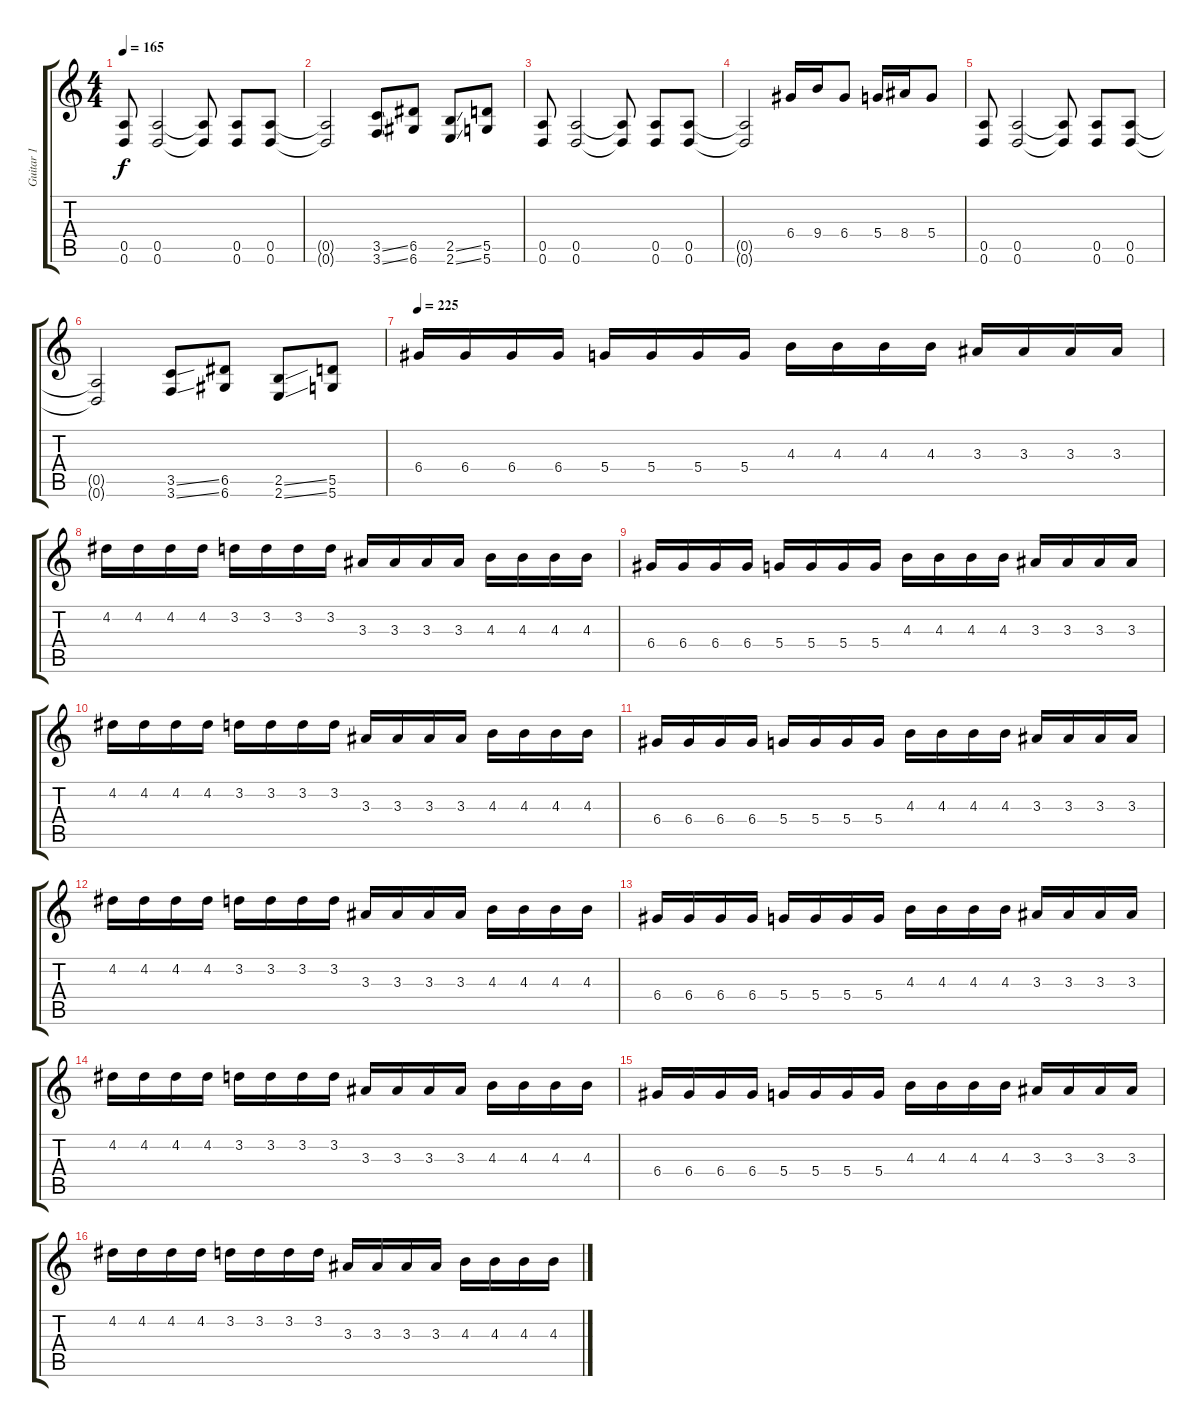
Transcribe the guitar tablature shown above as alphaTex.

\track ("Guitar 1" "Guitar 1") {instrument distortionguitar}
\staff {score tabs}
\tuning (E4 B3 G3 D3 A2 D2) {hide}
\ts (4 4)
\tempo 165
\clef g2
\ks c
(0.5 0.6).8{dy f} (0.5 0.6).2 (0.5{t} 0.6{t}).8 (0.5 0.6).8 (0.5 0.6).8 |
(0.5{t} 0.6{t}).2 (3.5{ss} 3.6{ss}).8 (6.5 6.6).8 (2.5{ss} 2.6{ss}).8 (5.5 5.6).8 |
(0.5 0.6).8 (0.5 0.6).2 (0.5{t} 0.6{t}).8 (0.5 0.6).8 (0.5 0.6).8 |
(0.5{t} 0.6{t}).2 6.4.16 9.4.16 6.4.8 5.4.16 8.4.16 5.4.8 |
(0.5 0.6).8 (0.5 0.6).2 (0.5{t} 0.6{t}).8 (0.5 0.6).8 (0.5 0.6).8 |
(0.5{t} 0.6{t}).2 (3.5{ss} 3.6{ss}).8 (6.5 6.6).8 (2.5{ss} 2.6{ss}).8 (5.5 5.6).8 |
\tempo 225
6.4.16 6.4.16 6.4.16 6.4.16 5.4.16 5.4.16 5.4.16 5.4.16 4.3.16 4.3.16 4.3.16 4.3.16 3.3.16 3.3.16 3.3.16 3.3.16 |
4.2.16 4.2.16 4.2.16 4.2.16 3.2.16 3.2.16 3.2.16 3.2.16 3.3.16 3.3.16 3.3.16 3.3.16 4.3.16 4.3.16 4.3.16 4.3.16 |
6.4.16 6.4.16 6.4.16 6.4.16 5.4.16 5.4.16 5.4.16 5.4.16 4.3.16 4.3.16 4.3.16 4.3.16 3.3.16 3.3.16 3.3.16 3.3.16 |
4.2.16 4.2.16 4.2.16 4.2.16 3.2.16 3.2.16 3.2.16 3.2.16 3.3.16 3.3.16 3.3.16 3.3.16 4.3.16 4.3.16 4.3.16 4.3.16 |
6.4.16 6.4.16 6.4.16 6.4.16 5.4.16 5.4.16 5.4.16 5.4.16 4.3.16 4.3.16 4.3.16 4.3.16 3.3.16 3.3.16 3.3.16 3.3.16 |
4.2.16 4.2.16 4.2.16 4.2.16 3.2.16 3.2.16 3.2.16 3.2.16 3.3.16 3.3.16 3.3.16 3.3.16 4.3.16 4.3.16 4.3.16 4.3.16 |
6.4.16 6.4.16 6.4.16 6.4.16 5.4.16 5.4.16 5.4.16 5.4.16 4.3.16 4.3.16 4.3.16 4.3.16 3.3.16 3.3.16 3.3.16 3.3.16 |
4.2.16 4.2.16 4.2.16 4.2.16 3.2.16 3.2.16 3.2.16 3.2.16 3.3.16 3.3.16 3.3.16 3.3.16 4.3.16 4.3.16 4.3.16 4.3.16 |
6.4.16 6.4.16 6.4.16 6.4.16 5.4.16 5.4.16 5.4.16 5.4.16 4.3.16 4.3.16 4.3.16 4.3.16 3.3.16 3.3.16 3.3.16 3.3.16 |
4.2.16 4.2.16 4.2.16 4.2.16 3.2.16 3.2.16 3.2.16 3.2.16 3.3.16 3.3.16 3.3.16 3.3.16 4.3.16 4.3.16 4.3.16 4.3.16
